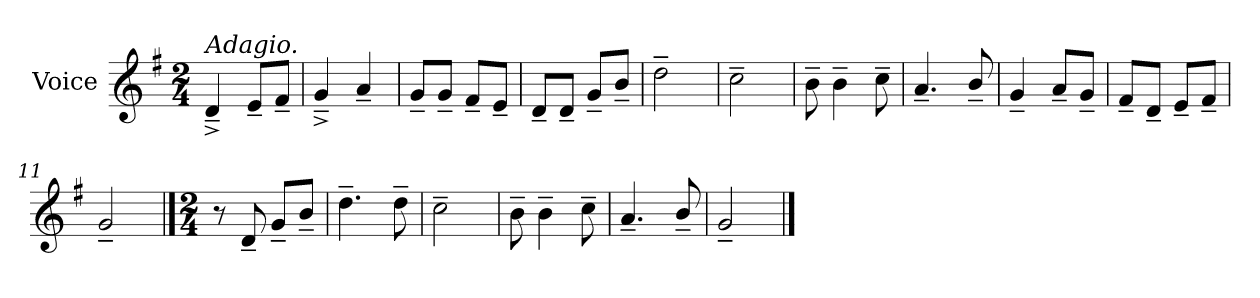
**kern
*part1
*staff1
*I"Voice
*I'Vo.
*clefG2
*k[f#]
*M2/4
*MM60
=1
!LO:TX:a:i:t=Adagio.
4d~^/
8e~/L
8f#~/J
=2
4g~^/
4a~/
=3
8g~/L
8g~/J
8f#~/L
8e~/J
=4
8d~/L
8d~/J
8g~/L
8b~/J
=5
2dd~\
!!LO:LB:g=z
=6
2cc~\
=7
8b~\
4b~\
8cc~\
=8
4.a~/
8b~/
=9
4g~/
8a~/L
8g~/J
=10
8f#~/L
8d~/J
8e~/L
8f#~/J
=11
2g~/
!!LO:LB:g=z
==12
*M2/4
8r
8d~/
8g~/L
8b~/J
=13
4.dd~\
8dd~\
=14
2cc~\
=15
8b~\
4b~\
8cc~\
=16
4.a~/
8b~/
=17
2g~/
==
*-
